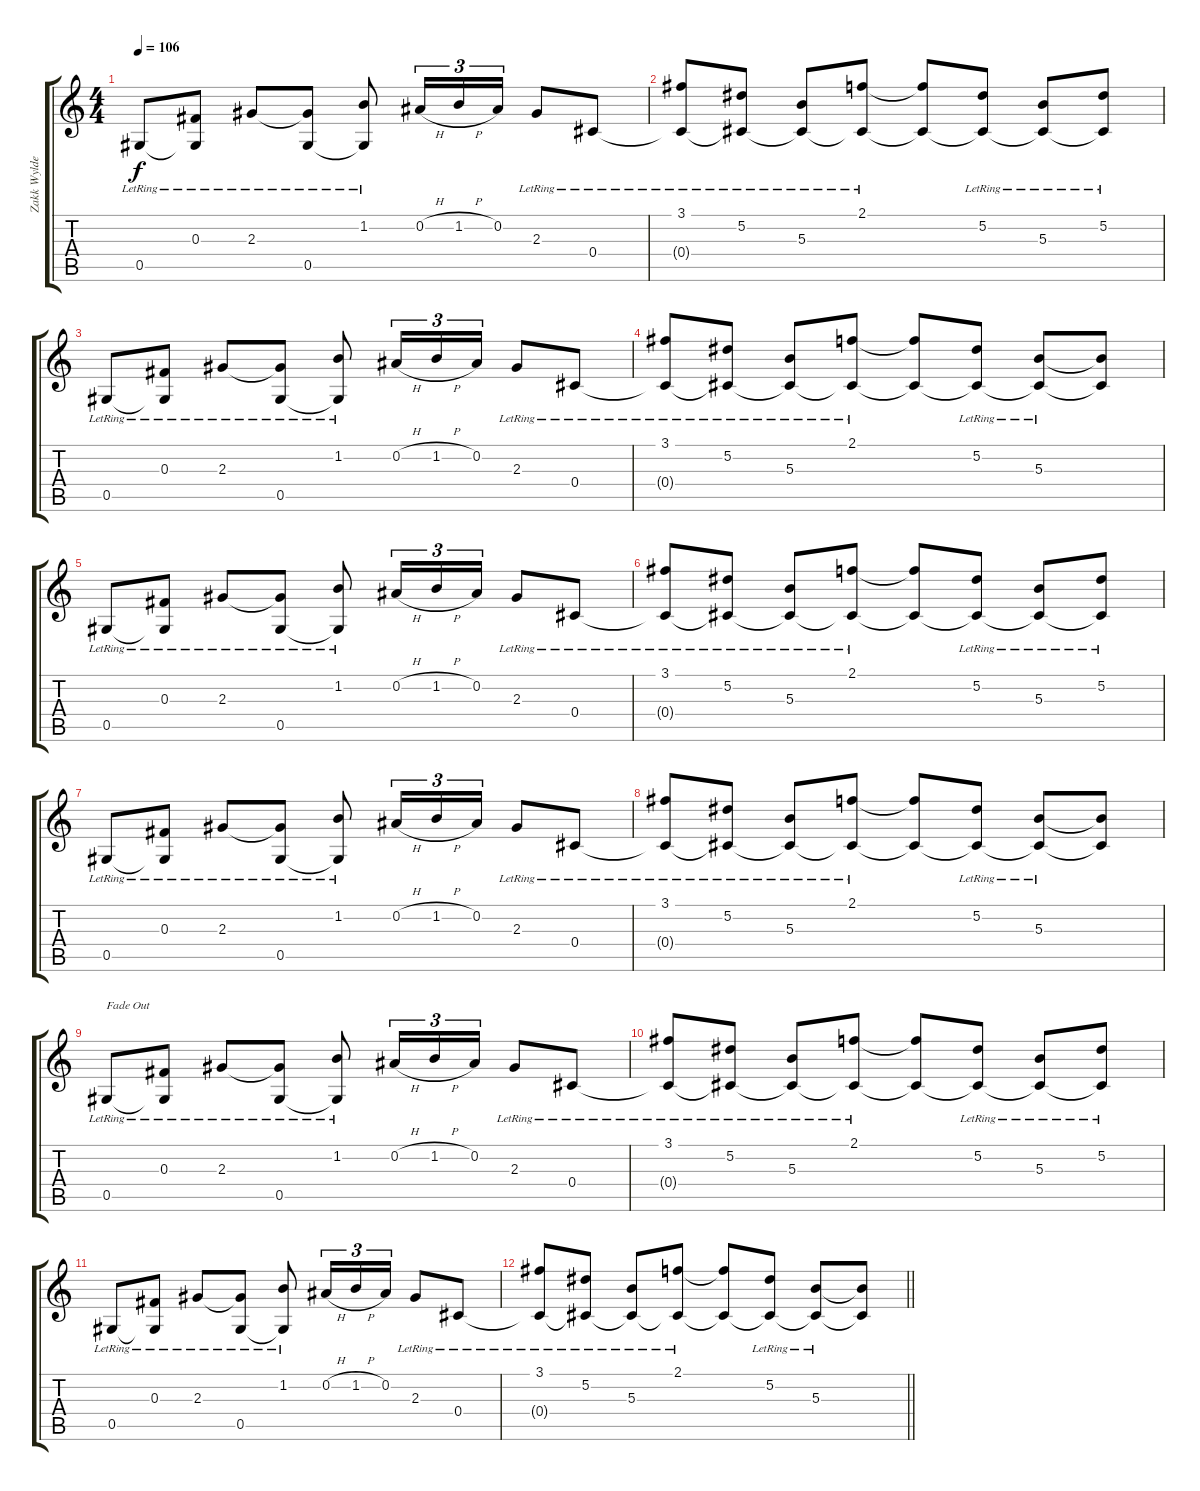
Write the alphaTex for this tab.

\track ("Zakk Wylde (ACOUSTIC)" "Zakk Wylde") {instrument acousticguitarsteel}
\staff {score tabs}
\tuning (Eb4 Bb3 Gb3 Db3 Ab2 Eb2) {hide}
\ts (4 4)
\tempo 106
\clef g2
\ks c
0.5{lr}.8{dy f} (0.3{lr} 0.5{t}).8 2.3{lr}.8 (2.3{t} 0.5{lr}).8 (1.2{lr} 0.5{t}).8 0.2{h}.16{tu (3 2)} 1.2{h}.16{tu (3 2)} 0.2.16{tu (3 2)} 2.3{lr}.8 0.4{lr}.8 |
(3.1{lr} 0.4{t}).8 (5.2{lr} 0.4{t}).8 (5.3{lr} 0.4{t}).8 (2.1{lr} 0.4{t}).8 (2.1{t} 0.4{t}).8 (5.2{lr} 0.4{t}).8 (5.3{lr} 0.4{t}).8 (5.2{lr} 0.4{t}).8 |
0.5{lr}.8 (0.3{lr} 0.5{t}).8 2.3{lr}.8 (2.3{t} 0.5{lr}).8 (1.2{lr} 0.5{t}).8 0.2{h}.16{tu (3 2)} 1.2{h}.16{tu (3 2)} 0.2.16{tu (3 2)} 2.3{lr}.8 0.4{lr}.8 |
(3.1{lr} 0.4{t}).8 (5.2{lr} 0.4{t}).8 (5.3{lr} 0.4{t}).8 (2.1{lr} 0.4{t}).8 (2.1{t} 0.4{t}).8 (5.2{lr} 0.4{t}).8 (5.3{lr} 0.4{t}).8 (5.3{t} 0.4{t}).8 |
0.5{lr}.8 (0.3{lr} 0.5{t}).8 2.3{lr}.8 (2.3{t} 0.5{lr}).8 (1.2{lr} 0.5{t}).8 0.2{h}.16{tu (3 2)} 1.2{h}.16{tu (3 2)} 0.2.16{tu (3 2)} 2.3{lr}.8 0.4{lr}.8 |
(3.1{lr} 0.4{t}).8 (5.2{lr} 0.4{t}).8 (5.3{lr} 0.4{t}).8 (2.1{lr} 0.4{t}).8 (2.1{t} 0.4{t}).8 (5.2{lr} 0.4{t}).8 (5.3{lr} 0.4{t}).8 (5.2{lr} 0.4{t}).8 |
0.5{lr}.8 (0.3{lr} 0.5{t}).8 2.3{lr}.8 (2.3{t} 0.5{lr}).8 (1.2{lr} 0.5{t}).8 0.2{h}.16{tu (3 2)} 1.2{h}.16{tu (3 2)} 0.2.16{tu (3 2)} 2.3{lr}.8 0.4{lr}.8 |
(3.1{lr} 0.4{t}).8 (5.2{lr} 0.4{t}).8 (5.3{lr} 0.4{t}).8 (2.1{lr} 0.4{t}).8 (2.1{t} 0.4{t}).8 (5.2{lr} 0.4{t}).8 (5.3{lr} 0.4{t}).8 (5.3{t} 0.4{t}).8 |
0.5{lr}.8{txt "Fade Out" volume 0} (0.3{lr} 0.5{t}).8 2.3{lr}.8 (2.3{t} 0.5{lr}).8 (1.2{lr} 0.5{t}).8 0.2{h}.16{tu (3 2)} 1.2{h}.16{tu (3 2)} 0.2.16{tu (3 2)} 2.3{lr}.8 0.4{lr}.8 |
(3.1{lr} 0.4{t}).8 (5.2{lr} 0.4{t}).8 (5.3{lr} 0.4{t}).8 (2.1{lr} 0.4{t}).8 (2.1{t} 0.4{t}).8 (5.2{lr} 0.4{t}).8 (5.3{lr} 0.4{t}).8 (5.2{lr} 0.4{t}).8 |
0.5{lr}.8 (0.3{lr} 0.5{t}).8 2.3{lr}.8 (2.3{t} 0.5{lr}).8 (1.2{lr} 0.5{t}).8 0.2{h}.16{tu (3 2)} 1.2{h}.16{tu (3 2)} 0.2.16{tu (3 2)} 2.3{lr}.8 0.4{lr}.8 |
\barLineRight lightlight
(3.1{lr} 0.4{t}).8 (5.2{lr} 0.4{t}).8 (5.3{lr} 0.4{t}).8 (2.1{lr} 0.4{t}).8 (2.1{t} 0.4{t}).8 (5.2{lr} 0.4{t}).8 (5.3{lr} 0.4{t}).8 (5.3{t} 0.4{t}).8
